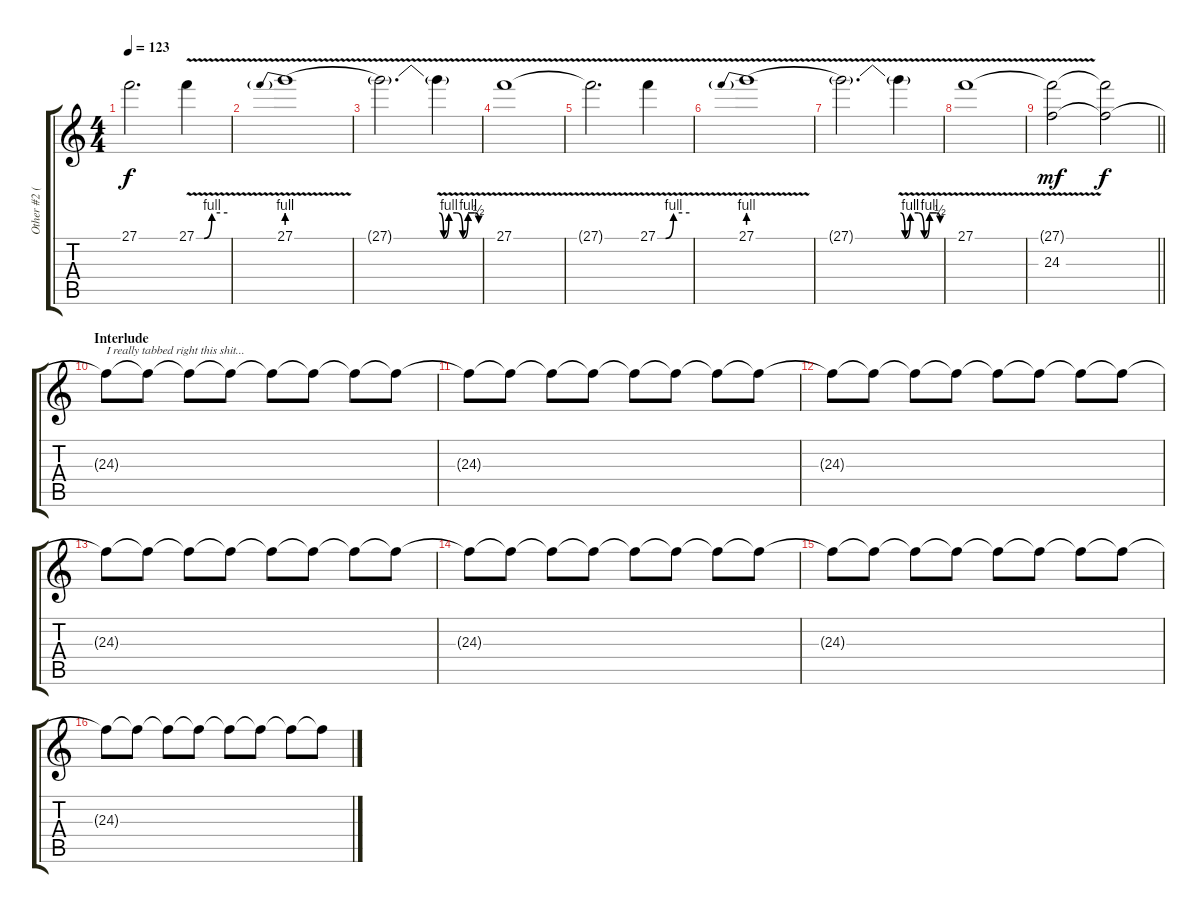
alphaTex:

\track ("Other #2 (Synthesizer II)" "Other #2 (") {instrument violin}
\staff {score tabs}
\tuning (D4 A3 F3 C3 G2 D2) {hide}
\ts (4 4)
\tempo 123
\clef g2
\ks c
27.1{t}.2{d dy f} 27.1{be (custom 0 0 15 0 30 4 60 4) v}.4 |
27.1{be (prebend 0 4 60 4) v}.1 |
27.1{t}.2{d} 27.1{be (custom 0 4 7 0 15 4 27 4 36 0 44 4 54 4 60 2) v t}.4 |
27.1{v}.1 |
27.1{t}.2{d} 27.1{be (custom 0 0 15 0 30 4 60 4) v}.4 |
27.1{be (prebend 0 4 60 4) v}.1 |
27.1{t}.2{d} 27.1{be (custom 0 4 7 0 15 4 27 4 36 0 44 4 54 4 60 2) v t}.4 |
27.1{v}.1 |
\barLineRight lightlight
(27.1{t} 24.3).2{dy mf instrument choiraahs} (27.1{t} 24.3{t}).2{dy f} |
\section ("" "Interlude")
24.3{t}.8{txt "I really tabbed right this shit..." volume 16} 24.3{t}.8{volume 14} 24.3{t}.8{volume 13} 24.3{t}.8{volume 12} 24.3{t}.8{volume 10} 24.3{t}.8{volume 11} 24.3{t}.8{volume 13} 24.3{t}.8{volume 14} |
24.3{t}.8{volume 16} 24.3{t}.8{volume 14} 24.3{t}.8{volume 13} 24.3{t}.8{volume 12} 24.3{t}.8{volume 10} 24.3{t}.8{volume 11} 24.3{t}.8{volume 13} 24.3{t}.8{volume 14} |
24.3{t}.8{volume 16} 24.3{t}.8{volume 14} 24.3{t}.8{volume 13} 24.3{t}.8{volume 12} 24.3{t}.8{volume 10} 24.3{t}.8{volume 11} 24.3{t}.8{volume 13} 24.3{t}.8{volume 14} |
24.3{t}.8{volume 16} 24.3{t}.8{volume 14} 24.3{t}.8{volume 13} 24.3{t}.8{volume 12} 24.3{t}.8{volume 10} 24.3{t}.8{volume 11} 24.3{t}.8{volume 13} 24.3{t}.8{volume 14} |
24.3{t}.8{volume 16} 24.3{t}.8{volume 14} 24.3{t}.8{volume 13} 24.3{t}.8{volume 12} 24.3{t}.8{volume 10} 24.3{t}.8{volume 11} 24.3{t}.8{volume 13} 24.3{t}.8{volume 14} |
24.3{t}.8{volume 16} 24.3{t}.8{volume 14} 24.3{t}.8{volume 12} 24.3{t}.8{volume 14} 24.3{t}.8{volume 16} 24.3{t}.8{volume 14} 24.3{t}.8{volume 12} 24.3{t}.8{volume 11} |
24.3{t}.8{volume 9} 24.3{t}.8{volume 11} 24.3{t}.8{volume 13} 24.3{t}.8{volume 14} 24.3{t}.8{volume 16} 24.3{t}.8{volume 15} 24.3{t}.8{volume 13} 24.3{t}.8{volume 11}
